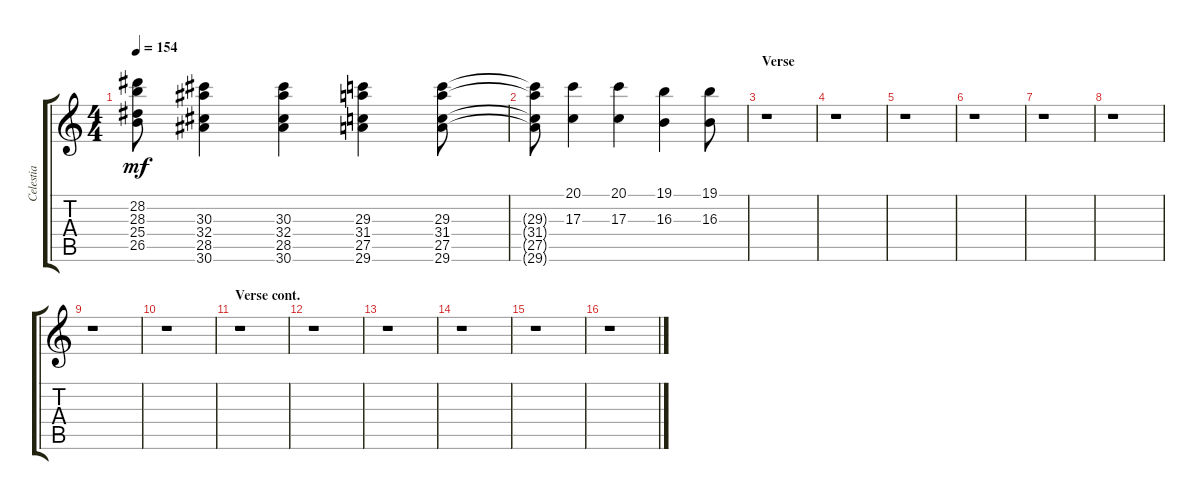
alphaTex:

\track ("Celestia" "Celestia") {instrument acousticgrandpiano}
\staff {score tabs}
\tuning (E4 B3 G3 D3 A2 E2) {hide}
\ts (4 4)
\tempo 154
\clef g2
\ks aminor
(28.2{t} 28.3{t} 25.4{t} 26.5{t}).8{dy mf} (30.3 32.4 28.5 30.6).4 (30.3 32.4 28.5 30.6).4 (29.3 31.4 27.5 29.6).4 (29.3 31.4 27.5 29.6).8 |
(29.3{t} 31.4{t} 27.5{t} 29.6{t}).8 (20.1 17.3).4 (20.1 17.3).4 (19.1 16.3).4 (19.1 16.3).8 |
\section ("" "Verse")
r.1 |
r.1 |
r.1 |
r.1 |
r.1 |
r.1 |
r.1 |
r.1 |
\section ("" "Verse cont.")
r.1 |
r.1 |
r.1 |
r.1 |
r.1 |
r.1
